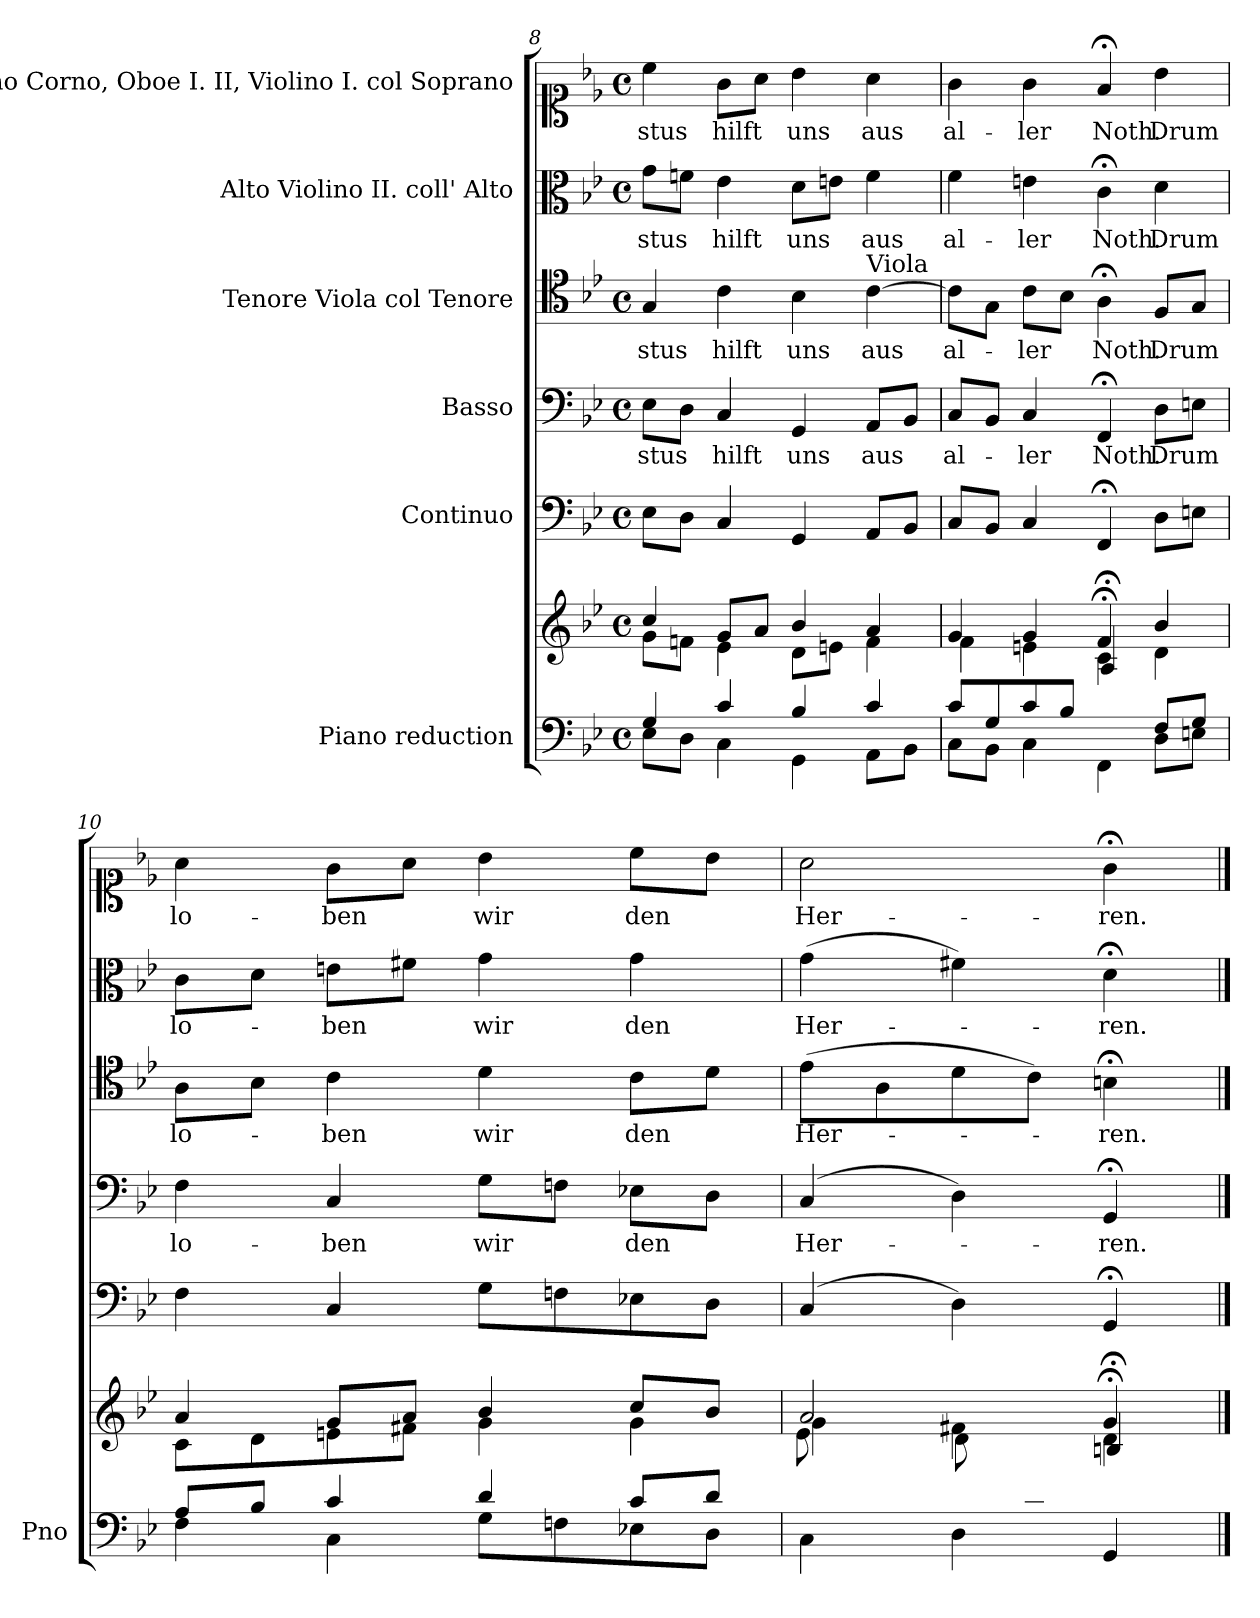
**kern	**kern	**kern	**kern	**text	**kern	**text	**kern	**text	**kern	**text
*part6	*part6	*part5	*part4	*part4	*part3	*part3	*part2	*part2	*part1	*part1
*staff7	*staff6	*staff5	*staff4	*staff4	*staff3	*staff3	*staff2	*staff2	*staff1	*staff1
*I"Piano reduction	*	*I"Continuo	*I"Basso	*	*I"Tenore Viola col Tenore	*	*I"Alto Violino II. coll' Alto	*	*I"Soprano Corno, Oboe I. II, Violino I. col Soprano	*
*I'Pno	*	*	*	*	*	*	*	*	*	*
!!LO:PB:g=z
*clefF4	*clefG2	*clefF4	*clefF4	*	*clefC4	*	*clefC3	*	*clefC1	*
*k[b-e-]	*k[b-e-]	*k[b-e-]	*k[b-e-]	*	*k[b-e-]	*	*k[b-e-]	*	*k[b-e-]	*
*M4/4	*M4/4	*M4/4	*M4/4	*	*M4/4	*	*M4/4	*	*M4/4	*
*met(c)	*met(c)	*met(c)	*met(c)	*	*met(c)	*	*met(c)	*	*met(c)	*
=8	=8	=8	=8	=8	=8	=8	=8	=8	=8	=8
*^	*^	*	*	*	*	*	*	*	*	*
!	!	!	!	!	!	!LO:LY:b	!	!LO:LY:b	!	!LO:LY:b	!	!LO:LY:b
4G/	8E-\L	4cc/	8g\L	8E-\L	8E-\L	-stus	4G/	-stus	8g\L	-stus	4cc\	-stus
.	8D\J	.	8fn\J	8D\J	8D\J	.	.	.	8fn\J	.	.	.
!	!	!	!	!	!	!LO:LY:b	!	!LO:LY:b	!	!LO:LY:b	!	!LO:LY:b
4c/	4C\	8g/L	4e-\	4C/	4C/	hilft	4c\	hilft	4e-\	hilft	8g\L	hilft
.	.	8a/J	.	.	.	.	.	.	.	.	8a\J	.
!	!	!	!	!	!	!LO:LY:b	!	!LO:LY:b	!	!LO:LY:b	!	!LO:LY:b
4B-/	4GG\	4b-/	8d\L	4GG/	4GG/	uns	4B-\	uns	8d\L	uns	4b-\	uns
.	.	.	8en\J	.	.	.	.	.	8en\J	.	.	.
!	!	!	!	!	!	!	!LO:TX:a:t=Viola	!	!	!	!	!
!	!	!	!	!	!	!LO:LY:b	!	!LO:LY:b	!	!LO:LY:b	!	!LO:LY:b
4c/	8AA\L	4a/	4f\	8AA/L	8AA/L	aus	[4c\	aus	4f\	aus	4a\	aus
.	8BB-\J	.	.	8BB-/J	8BB-/J	.	.	.	.	.	.	.
=9	=9	=9	=9	=9	=9	=9	=9	=9	=9	=9	=9	=9
*	*	*	*^	*	*	*	*	*	*	*	*	*
!	!	!	!	!	!	!	!LO:LY:b	!	!LO:LY:b	!	!LO:LY:b	!	!LO:LY:b
8c/L	8C\L	4g/	4f\	2ryy	8C/L	8C/L	al-	8c\L]	al-	4f\	al-	4g\	al-
8G/	8BB-\J	.	.	.	8BB-/J	8BB-/J	.	8G\J	.	.	.	.	.
!	!	!	!	!	!	!	!LO:LY:b	!	!LO:LY:b	!	!LO:LY:b	!	!LO:LY:b
8c/	4C\	4g/	4en\	.	4C/	4C/	-ler	8c\L	-ler	4en\	-ler	4g\	-ler
8B-/J	.	.	.	.	.	.	.	8B-\J	.	.	.	.	.
!	!	!	!	!	!	!	!LO:LY:b	!	!LO:LY:b	!	!LO:LY:b	!	!LO:LY:b
4ryy	4FF\	4f;</	4c\	4A;/	4FF;</	4FF;</	Noth.	4A;<\	Noth.	4c;<\	Noth.	4f;</	Noth.
!	!	!	!	!	!	!	!LO:LY:b	!	!LO:LY:b	!	!LO:LY:b	!	!LO:LY:b
8F/L	8D\L	4b-/	4d\	4ryy	8D\L	8D\L	Drum	8F/L	Drum	4d\	Drum	4b-\	Drum
8G/J	8En\J	.	.	.	8En\J	8En\J	.	8G/J	.	.	.	.	.
*	*	*	*v	*v	*	*	*	*	*	*	*	*	*
=10	=10	=10	=10	=10	=10	=10	=10	=10	=10	=10	=10	=10
!	!	!	!	!	!	!LO:LY:b	!	!LO:LY:b	!	!LO:LY:b	!	!LO:LY:b
8A/L	4F\	4a/	8c\L	4F\	4F\	lo-	8A\L	lo-	8c\L	lo-	4a\	lo-
8B-/J	.	.	8d\	.	.	.	8B-\J	.	8d\J	.	.	.
!	!	!	!	!	!	!LO:LY:b	!	!LO:LY:b	!	!LO:LY:b	!	!LO:LY:b
4c/	4C\	8g/L	8en\	4C/	4C/	-ben	4c\	-ben	8en\L	-ben	8g\L	-ben
.	.	8a/J	8f#X\J	.	.	.	.	.	8f#X\J	.	8a\J	.
!	!	!	!	!	!	!LO:LY:b	!	!LO:LY:b	!	!LO:LY:b	!	!LO:LY:b
4d/	8G\L	4b-/	4g\	8G\L	8G\L	wir	4d\	wir	4g\	wir	4b-\	wir
.	8Fn\	.	.	8Fn\	8Fn\J	.	.	.	.	.	.	.
!	!	!	!	!	!	!LO:LY:b	!	!LO:LY:b	!	!LO:LY:b	!	!LO:LY:b
8c/L	8E-X\	8cc/L	4g\	8E-X\	8E-X\L	den	8c\L	den	4g\	den	8cc\L	den
8d/J	8D\J	8b-/J	.	8D\J	8D\J	.	8d\J	.	.	.	8b-\J	.
=11	=11	=11	=11	=11	=11	=11	=11	=11	=11	=11	=11	=11
*	*	*	*^	*	*	*	*	*	*	*	*	*
!	!	!	!	!	!	!	!LO:LY:b	!	!LO:LY:b	!	!LO:LY:b	!	!LO:LY:b
8ryy	4C\	2a/	4g\	8e-\L	(4C/	(4C/	Her-	(8e-\L	Her-	(4g\	Her-	2a\	Her-
8A/	.	.	.	8ryy	.	.	.	8A\	.	.	.	.	.
8ryy	4D\	.	4f#X\	8d\	4D\)	4D\)	.	8d\	.	4f#X\)	.	.	.
8c/J	.	.	.	8ryy	.	.	.	8c\J)	.	.	.	.	.
!	!	!	!	!	!	!	!LO:LY:b	!	!LO:LY:b	!	!LO:LY:b	!	!LO:LY:b
4ryy	4GG/	4g;</	4d\	4Bn;/	4GG;</	4GG;</	-ren.	4Bn;<\	-ren.	4d;<\	-ren.	4g;<\	-ren.
*v	*v	*	*	*	*	*	*	*	*	*	*	*	*
*	*v	*v	*v	*	*	*	*	*	*	*	*	*
==	==	==	==	==	==	==	==	==	==	==
*-	*-	*-	*-	*-	*-	*-	*-	*-	*-	*-
